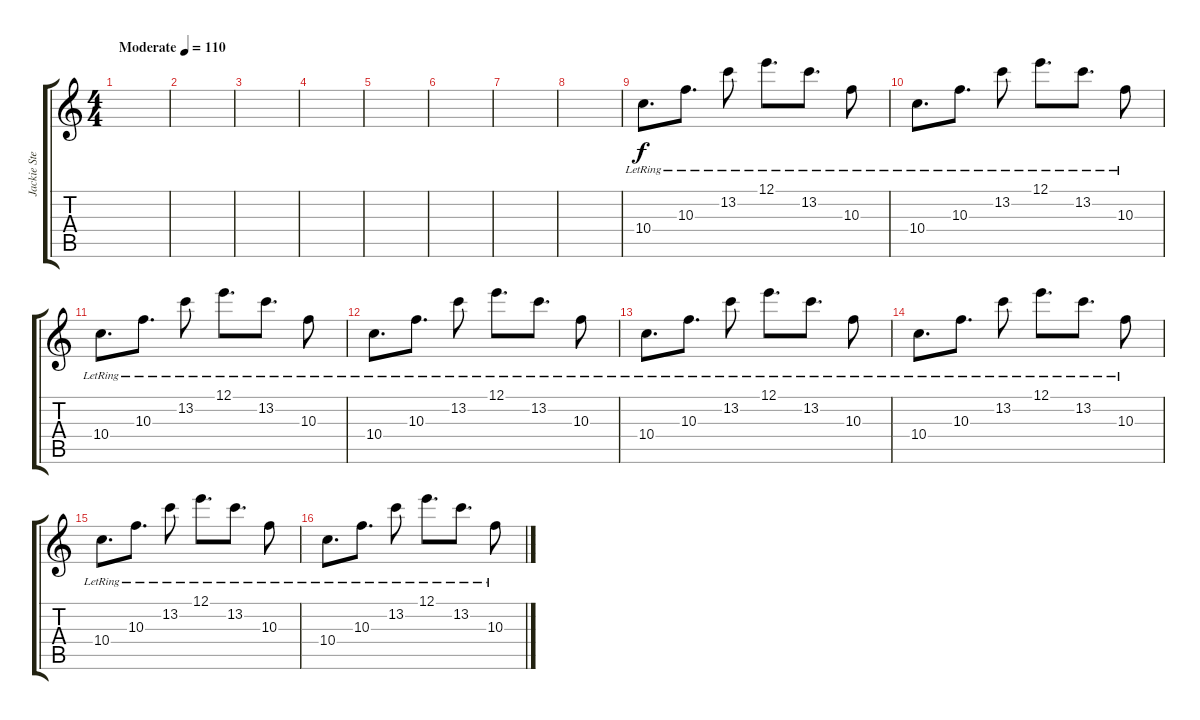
\track ("Jackie Steel" "Jackie Ste") {instrument acousticguitarsteel}
\staff {score tabs}
\tuning (E4 B3 G3 D3 A2 D2) {hide}
\ts (4 4)
\tempo (110 "Moderate")
\clef g2
\ks c
|
|
|
|
|
|
|
|
10.4{lr}.8{d} 10.3{lr}.8{d} 13.2{lr}.8 12.1{lr}.8{d} 13.2{lr}.8{d} 10.3{lr}.8 |
10.4{lr}.8{d} 10.3{lr}.8{d} 13.2{lr}.8 12.1{lr}.8{d} 13.2{lr}.8{d} 10.3{lr}.8 |
10.4{lr}.8{d} 10.3{lr}.8{d} 13.2{lr}.8 12.1{lr}.8{d} 13.2{lr}.8{d} 10.3{lr}.8 |
10.4{lr}.8{d} 10.3{lr}.8{d} 13.2{lr}.8 12.1{lr}.8{d} 13.2{lr}.8{d} 10.3{lr}.8 |
10.4{lr}.8{d} 10.3{lr}.8{d} 13.2{lr}.8 12.1{lr}.8{d} 13.2{lr}.8{d} 10.3{lr}.8 |
10.4{lr}.8{d} 10.3{lr}.8{d} 13.2{lr}.8 12.1{lr}.8{d} 13.2{lr}.8{d} 10.3{lr}.8 |
10.4{lr}.8{d} 10.3{lr}.8{d} 13.2{lr}.8 12.1{lr}.8{d} 13.2{lr}.8{d} 10.3{lr}.8 |
10.4{lr}.8{d} 10.3{lr}.8{d} 13.2{lr}.8 12.1{lr}.8{d} 13.2{lr}.8{d} 10.3{lr}.8
